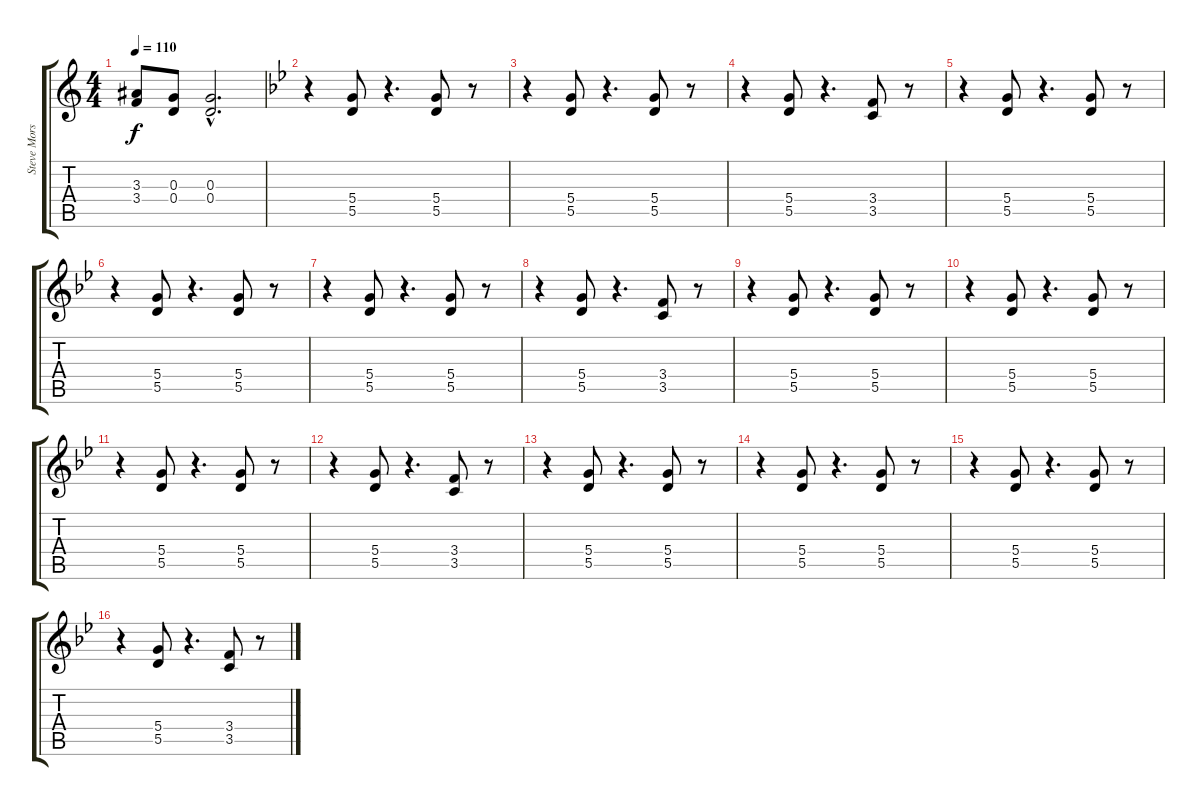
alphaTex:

\track ("Steve Morse" "Steve Mors") {instrument overdrivenguitar}
\staff {score tabs}
\tuning (E4 B3 G3 D3 A2 E2) {hide}
\ts (4 4)
\tempo 110
\clef g2
\ks c
(3.3{t} 3.4{t}).8{dy f} (0.3 0.4).8 (0.3{hac} 0.4{hac}).2{d} |
\ks bb
r.4 (5.4 5.5).8 r.4{d} (5.4 5.5).8 r.8 |
r.4 (5.4 5.5).8 r.4{d} (5.4 5.5).8 r.8 |
r.4 (5.4 5.5).8 r.4{d} (3.4 3.5).8 r.8 |
r.4 (5.4 5.5).8 r.4{d} (5.4 5.5).8 r.8 |
r.4 (5.4 5.5).8 r.4{d} (5.4 5.5).8 r.8 |
r.4 (5.4 5.5).8 r.4{d} (5.4 5.5).8 r.8 |
r.4 (5.4 5.5).8 r.4{d} (3.4 3.5).8 r.8 |
r.4 (5.4 5.5).8 r.4{d} (5.4 5.5).8 r.8 |
r.4 (5.4 5.5).8 r.4{d} (5.4 5.5).8 r.8 |
r.4 (5.4 5.5).8 r.4{d} (5.4 5.5).8 r.8 |
r.4 (5.4 5.5).8 r.4{d} (3.4 3.5).8 r.8 |
r.4 (5.4 5.5).8 r.4{d} (5.4 5.5).8 r.8 |
r.4 (5.4 5.5).8 r.4{d} (5.4 5.5).8 r.8 |
r.4 (5.4 5.5).8 r.4{d} (5.4 5.5).8 r.8 |
r.4 (5.4 5.5).8 r.4{d} (3.4 3.5).8 r.8
